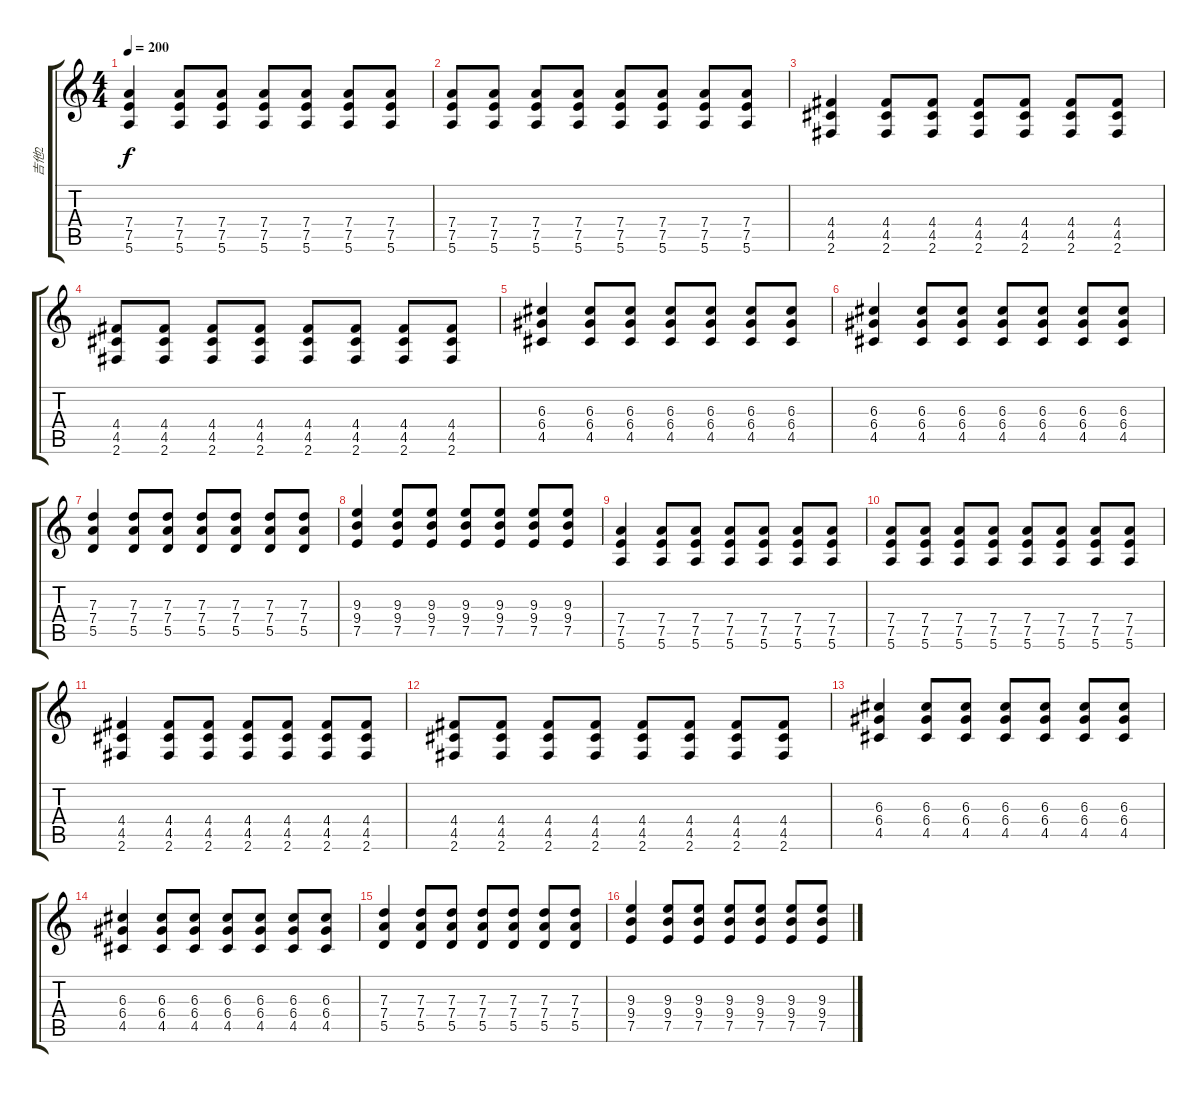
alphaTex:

\track ("吉他2" "吉他2") {instrument overdrivenguitar}
\staff {score tabs}
\tuning (E4 B3 G3 D3 A2 E2) {hide}
\ts (4 4)
\tempo 200
\clef g2
\ks c
(7.4 7.5 5.6).4{dy f} (7.4 7.5 5.6).8 (7.4 7.5 5.6).8 (7.4 7.5 5.6).8 (7.4 7.5 5.6).8 (7.4 7.5 5.6).8 (7.4 7.5 5.6).8 |
(7.4 7.5 5.6).8 (7.4 7.5 5.6).8 (7.4 7.5 5.6).8 (7.4 7.5 5.6).8 (7.4 7.5 5.6).8 (7.4 7.5 5.6).8 (7.4 7.5 5.6).8 (7.4 7.5 5.6).8 |
(4.4 4.5 2.6).4 (4.4 4.5 2.6).8 (4.4 4.5 2.6).8 (4.4 4.5 2.6).8 (4.4 4.5 2.6).8 (4.4 4.5 2.6).8 (4.4 4.5 2.6).8 |
(4.4 4.5 2.6).8 (4.4 4.5 2.6).8 (4.4 4.5 2.6).8 (4.4 4.5 2.6).8 (4.4 4.5 2.6).8 (4.4 4.5 2.6).8 (4.4 4.5 2.6).8 (4.4 4.5 2.6).8 |
(6.3 6.4 4.5).4 (6.3 6.4 4.5).8 (6.3 6.4 4.5).8 (6.3 6.4 4.5).8 (6.3 6.4 4.5).8 (6.3 6.4 4.5).8 (6.3 6.4 4.5).8 |
(6.3 6.4 4.5).4 (6.3 6.4 4.5).8 (6.3 6.4 4.5).8 (6.3 6.4 4.5).8 (6.3 6.4 4.5).8 (6.3 6.4 4.5).8 (6.3 6.4 4.5).8 |
(7.3 7.4 5.5).4 (7.3 7.4 5.5).8 (7.3 7.4 5.5).8 (7.3 7.4 5.5).8 (7.3 7.4 5.5).8 (7.3 7.4 5.5).8 (7.3 7.4 5.5).8 |
(9.3 9.4 7.5).4 (9.3 9.4 7.5).8 (9.3 9.4 7.5).8 (9.3 9.4 7.5).8 (9.3 9.4 7.5).8 (9.3 9.4 7.5).8 (9.3 9.4 7.5).8 |
(7.4 7.5 5.6).4 (7.4 7.5 5.6).8 (7.4 7.5 5.6).8 (7.4 7.5 5.6).8 (7.4 7.5 5.6).8 (7.4 7.5 5.6).8 (7.4 7.5 5.6).8 |
(7.4 7.5 5.6).8 (7.4 7.5 5.6).8 (7.4 7.5 5.6).8 (7.4 7.5 5.6).8 (7.4 7.5 5.6).8 (7.4 7.5 5.6).8 (7.4 7.5 5.6).8 (7.4 7.5 5.6).8 |
(4.4 4.5 2.6).4 (4.4 4.5 2.6).8 (4.4 4.5 2.6).8 (4.4 4.5 2.6).8 (4.4 4.5 2.6).8 (4.4 4.5 2.6).8 (4.4 4.5 2.6).8 |
(4.4 4.5 2.6).8 (4.4 4.5 2.6).8 (4.4 4.5 2.6).8 (4.4 4.5 2.6).8 (4.4 4.5 2.6).8 (4.4 4.5 2.6).8 (4.4 4.5 2.6).8 (4.4 4.5 2.6).8 |
(6.3 6.4 4.5).4 (6.3 6.4 4.5).8 (6.3 6.4 4.5).8 (6.3 6.4 4.5).8 (6.3 6.4 4.5).8 (6.3 6.4 4.5).8 (6.3 6.4 4.5).8 |
(6.3 6.4 4.5).4 (6.3 6.4 4.5).8 (6.3 6.4 4.5).8 (6.3 6.4 4.5).8 (6.3 6.4 4.5).8 (6.3 6.4 4.5).8 (6.3 6.4 4.5).8 |
(7.3 7.4 5.5).4 (7.3 7.4 5.5).8 (7.3 7.4 5.5).8 (7.3 7.4 5.5).8 (7.3 7.4 5.5).8 (7.3 7.4 5.5).8 (7.3 7.4 5.5).8 |
(9.3 9.4 7.5).4 (9.3 9.4 7.5).8 (9.3 9.4 7.5).8 (9.3 9.4 7.5).8 (9.3 9.4 7.5).8 (9.3 9.4 7.5).8 (9.3 9.4 7.5).8
